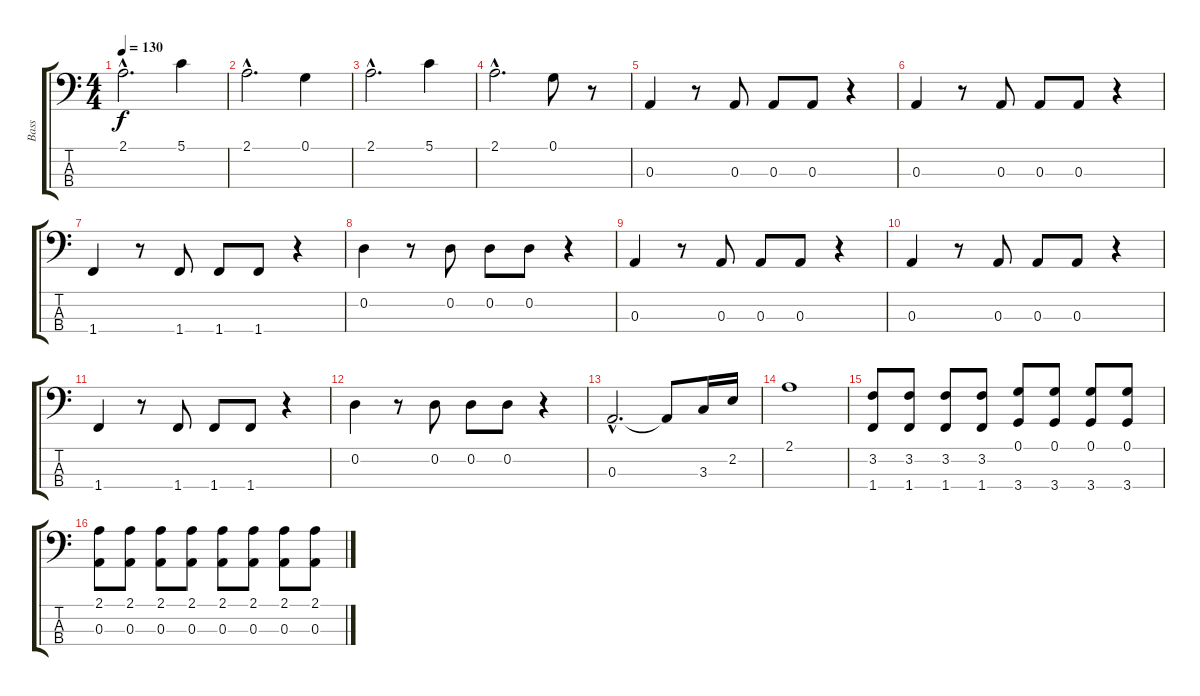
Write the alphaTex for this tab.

\track ("Bass" "Bass") {instrument fretlessbass}
\staff {score tabs}
\tuning (G2 D2 A1 E1) {hide}
\ts (4 4)
\tempo 130
\clef f4
\ks c
2.1{hac}.2{d dy f} 5.1.4 |
2.1{hac}.2{d} 0.1.4 |
2.1{hac}.2{d} 5.1.4 |
2.1{hac}.2{d} 0.1.8 r.8 |
0.3.4 r.8 0.3.8 0.3.8 0.3.8 r.4 |
0.3.4 r.8 0.3.8 0.3.8 0.3.8 r.4 |
1.4.4 r.8 1.4.8 1.4.8 1.4.8 r.4 |
0.2.4 r.8 0.2.8 0.2.8 0.2.8 r.4 |
0.3.4 r.8 0.3.8 0.3.8 0.3.8 r.4 |
0.3.4 r.8 0.3.8 0.3.8 0.3.8 r.4 |
1.4.4 r.8 1.4.8 1.4.8 1.4.8 r.4 |
0.2.4 r.8 0.2.8 0.2.8 0.2.8 r.4 |
0.3{hac}.2{d} 0.3{t}.8 3.3.16 2.2.16 |
2.1.1 |
(3.2 1.4).8 (3.2 1.4).8 (3.2 1.4).8 (3.2 1.4).8 (0.1 3.4).8 (0.1 3.4).8 (0.1 3.4).8 (0.1 3.4).8 |
(2.1 0.3).8 (2.1 0.3).8 (2.1 0.3).8 (2.1 0.3).8 (2.1 0.3).8 (2.1 0.3).8 (2.1 0.3).8 (2.1 0.3).8
